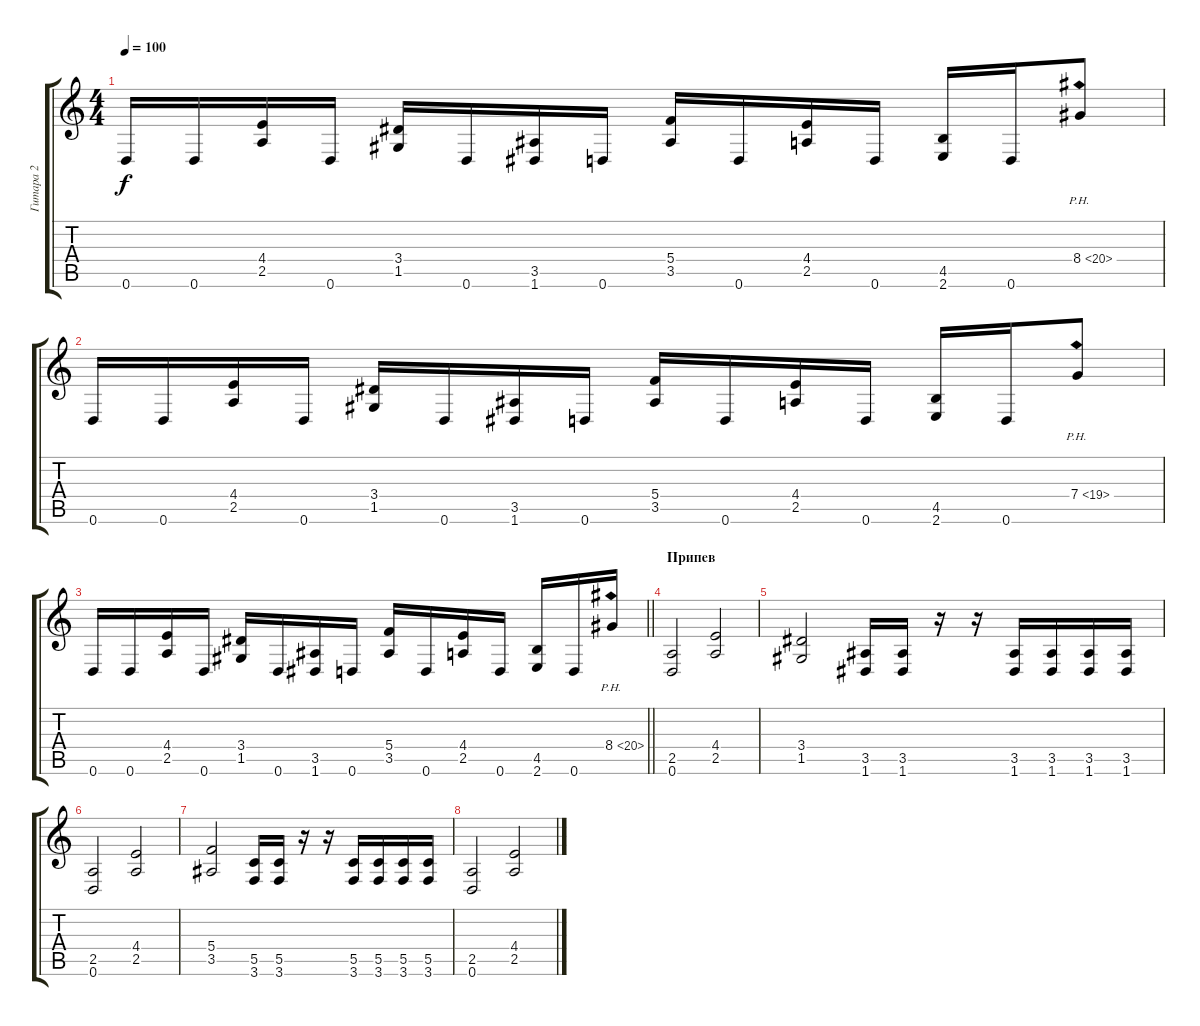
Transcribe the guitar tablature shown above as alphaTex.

\track ("Гитара 2" "Гитара 2") {instrument overdrivenguitar}
\staff {score tabs}
\tuning (D4 A3 F3 C3 G2 D2) {hide}
\ts (4 4)
\tempo 100
\clef g2
\ks c
0.6.16{dy f} 0.6.16 (4.4 2.5).16 0.6.16 (3.4 1.5).16 0.6.16 (3.5 1.6).16 0.6.16 (5.4 3.5).16 0.6.16 (4.4 2.5).16 0.6.16 (4.5 2.6).16 0.6.16 8.4{ph 12}.8 |
0.6.16 0.6.16 (4.4 2.5).16 0.6.16 (3.4 1.5).16 0.6.16 (3.5 1.6).16 0.6.16 (5.4 3.5).16 0.6.16 (4.4 2.5).16 0.6.16 (4.5 2.6).16 0.6.16 7.4{ph 12}.8 |
\barLineRight lightlight
0.6.16 0.6.16 (4.4 2.5).16 0.6.16 (3.4 1.5).16 0.6.16 (3.5 1.6).16 0.6.16 (5.4 3.5).16 0.6.16 (4.4 2.5).16 0.6.16 (4.5 2.6).16 0.6.16 8.4{ph 12}.16 |
\section ("" "Припев")
(2.5 0.6).2 (4.4 2.5).2 |
(3.4 1.5).2 (3.5 1.6).16 (3.5 1.6).16 r.16 r.16 (3.5 1.6).16 (3.5 1.6).16 (3.5 1.6).16 (3.5 1.6).16 |
(2.5 0.6).2 (4.4 2.5).2 |
(5.4 3.5).2 (5.5 3.6).16 (5.5 3.6).16 r.16 r.16 (5.5 3.6).16 (5.5 3.6).16 (5.5 3.6).16 (5.5 3.6).16 |
(2.5 0.6).2 (4.4 2.5).2
